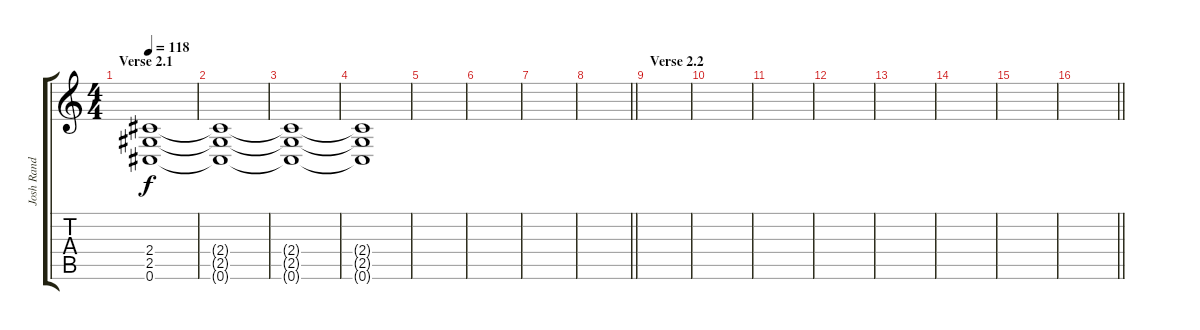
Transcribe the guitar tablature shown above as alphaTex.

\track ("Josh Rand (Solo)" "Josh Rand ") {instrument distortionguitar}
\staff {score tabs}
\tuning (Db4 Ab3 E3 B2 Gb2 Db2) {hide}
\ts (4 4)
\section ("" "Verse 2.1")
\tempo 118
\clef g2
\ks c
(2.4 2.5 0.6).1{dy f} |
(2.4{t} 2.5{t} 0.6{t}).1{volume 0} |
(2.4{t} 2.5{t} 0.6{t}).1 |
(2.4{t} 2.5{t} 0.6{t}).1 |
|
|
|
\barLineRight lightlight
|
\section ("" "Verse 2.2")
|
|
|
|
|
|
|
\barLineRight lightlight
